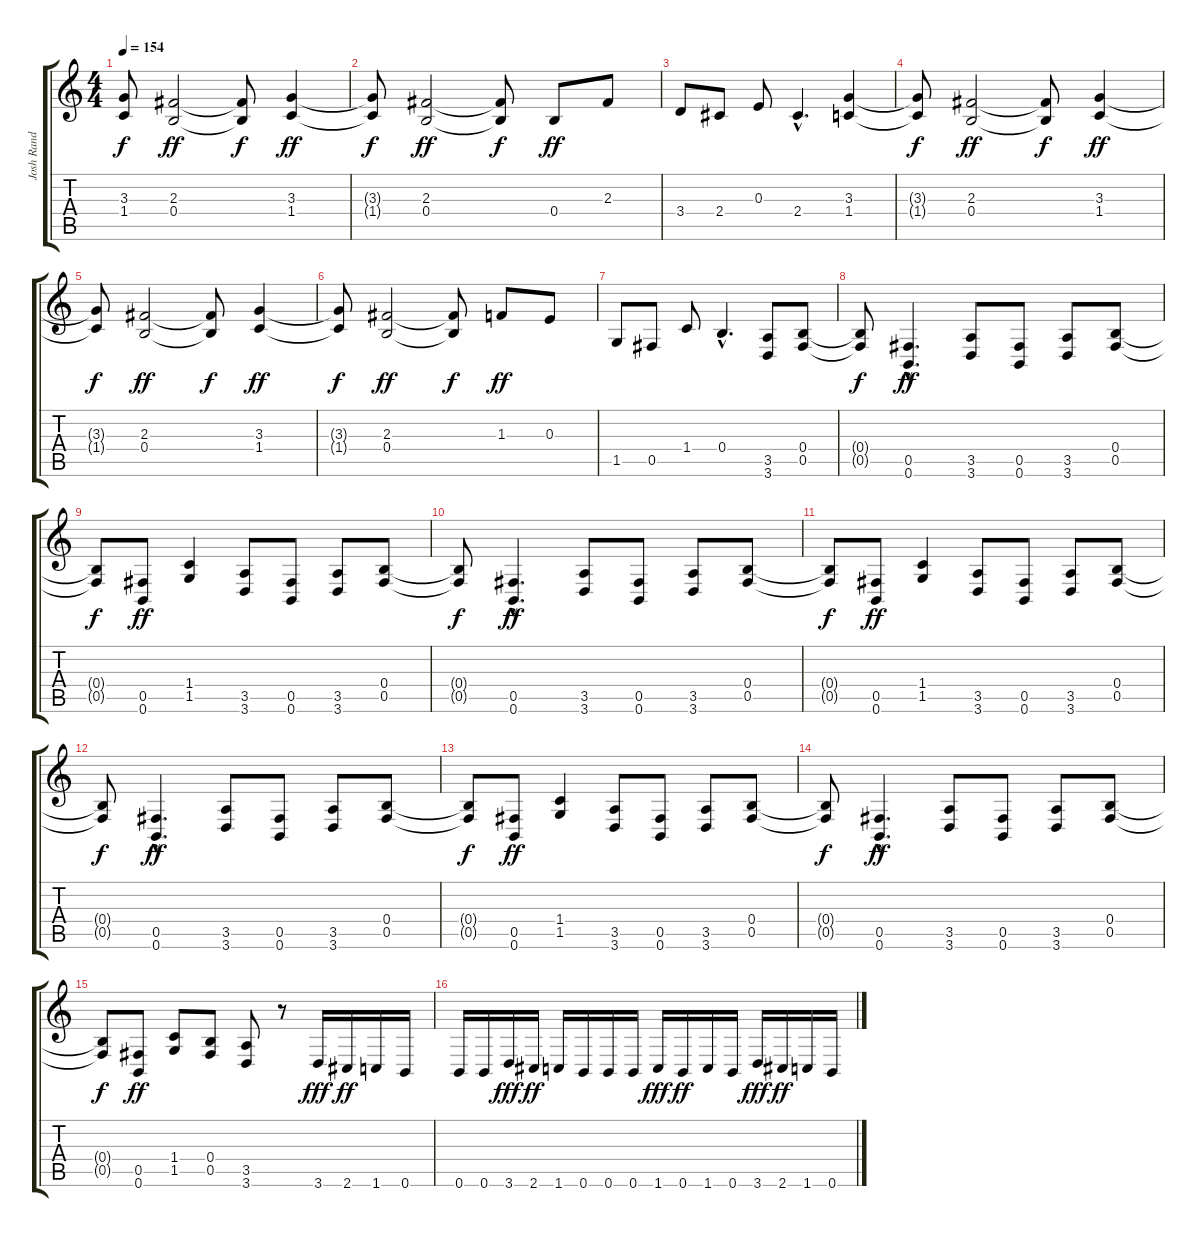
\track ("Josh Rand" "Josh Rand") {instrument distortionguitar}
\staff {score tabs}
\tuning (Db4 Ab3 E3 B2 Gb2 B1) {hide}
\ts (4 4)
\tempo 154
\clef g2
\ks c
(3.3{t} 1.4{t}).8{dy f} (2.3 0.4).2{dy ff} (2.3{t} 0.4{t}).8{dy f} (3.3 1.4).4{dy ff} |
(3.3{t} 1.4{t}).8{dy f} (2.3 0.4).2{dy ff} (2.3{t} 0.4{t}).8{dy f} 0.4.8{dy ff} 2.3.8 |
3.4.8 2.4.8 0.3.8 2.4{hac}.4{d} (3.3 1.4).4 |
(3.3{t} 1.4{t}).8{dy f} (2.3 0.4).2{dy ff} (2.3{t} 0.4{t}).8{dy f} (3.3 1.4).4{dy ff} |
(3.3{t} 1.4{t}).8{dy f} (2.3 0.4).2{dy ff} (2.3{t} 0.4{t}).8{dy f} (3.3 1.4).4{dy ff} |
(3.3{t} 1.4{t}).8{dy f} (2.3 0.4).2{dy ff} (2.3{t} 0.4{t}).8{dy f} 1.3.8{dy ff} 0.3.8 |
1.5.8 0.5.8 1.4.8 0.4{hac}.4{d} (3.5 3.6).8 (0.4 0.5).8 |
(0.4{t} 0.5{t}).8{dy f} (0.5{hac} 0.6{hac}).4{d dy ff} (3.5 3.6).8 (0.5 0.6).8 (3.5 3.6).8 (0.4 0.5).8 |
(0.4{t} 0.5{t}).8{dy f} (0.5 0.6).8{dy ff} (1.4 1.5).4 (3.5 3.6).8 (0.5 0.6).8 (3.5 3.6).8 (0.4 0.5).8 |
(0.4{t} 0.5{t}).8{dy f} (0.5{hac} 0.6{hac}).4{d dy ff} (3.5 3.6).8 (0.5 0.6).8 (3.5 3.6).8 (0.4 0.5).8 |
(0.4{t} 0.5{t}).8{dy f} (0.5 0.6).8{dy ff} (1.4 1.5).4 (3.5 3.6).8 (0.5 0.6).8 (3.5 3.6).8 (0.4 0.5).8 |
(0.4{t} 0.5{t}).8{dy f} (0.5{hac} 0.6{hac}).4{d dy ff} (3.5 3.6).8 (0.5 0.6).8 (3.5 3.6).8 (0.4 0.5).8 |
(0.4{t} 0.5{t}).8{dy f} (0.5 0.6).8{dy ff} (1.4 1.5).4 (3.5 3.6).8 (0.5 0.6).8 (3.5 3.6).8 (0.4 0.5).8 |
(0.4{t} 0.5{t}).8{dy f} (0.5{hac} 0.6{hac}).4{d dy ff} (3.5 3.6).8 (0.5 0.6).8 (3.5 3.6).8 (0.4 0.5).8 |
(0.4{t} 0.5{t}).8{dy f} (0.5 0.6).8{dy ff} (1.4 1.5).8 (0.4 0.5).8 (3.5 3.6).8 r.8 3.6.16{dy fff} 2.6.16{dy ff} 1.6.16 0.6.16 |
0.6.16 0.6.16 3.6.16{dy fff} 2.6.16{dy ff} 1.6.16 0.6.16 0.6.16 0.6.16 1.6.16{dy fff} 0.6.16{dy ff} 1.6.16 0.6.16 3.6.16{dy fff} 2.6.16{dy ff} 1.6.16 0.6.16
